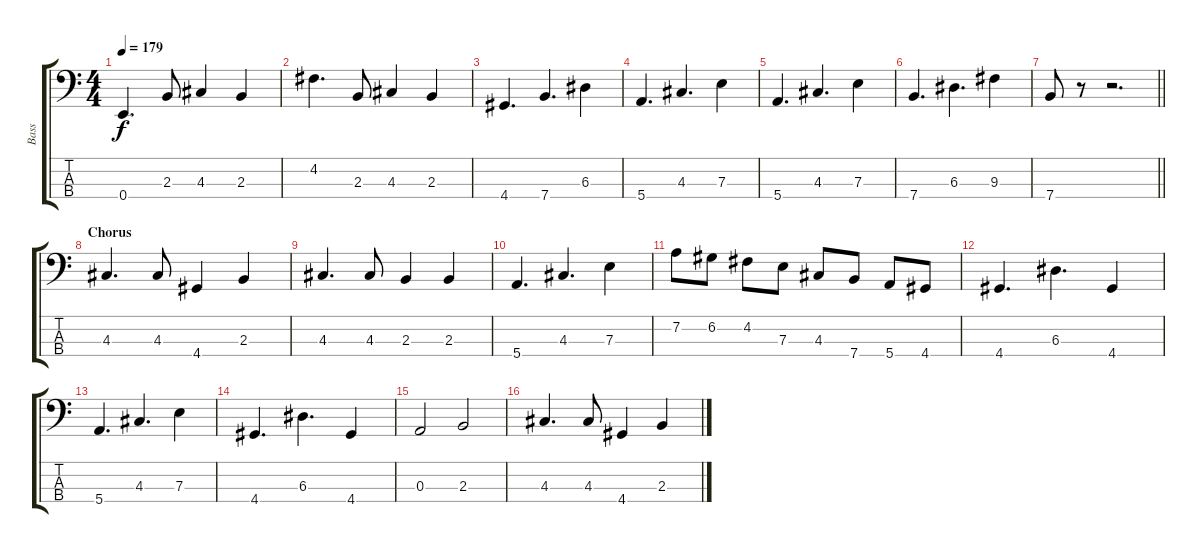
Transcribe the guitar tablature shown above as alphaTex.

\track ("Bass" "Bass") {instrument electricbassfinger}
\staff {score tabs}
\tuning (G2 D2 A1 E1) {hide}
\ts (4 4)
\tempo 179
\clef f4
\ks c
0.4.4{d dy f} 2.3.8 4.3.4 2.3.4 |
4.2.4{d} 2.3.8 4.3.4 2.3.4 |
4.4.4{d} 7.4.4{d} 6.3.4 |
5.4.4{d} 4.3.4{d} 7.3.4 |
5.4.4{d} 4.3.4{d} 7.3.4 |
7.4.4{d} 6.3.4{d} 9.3.4 |
\barLineRight lightlight
7.4.8 r.8 r.2{d} |
\section ("" "Chorus")
4.3.4{d} 4.3.8 4.4.4 2.3.4 |
4.3.4{d} 4.3.8 2.3.4 2.3.4 |
5.4.4{d} 4.3.4{d} 7.3.4 |
7.2.8 6.2.8 4.2.8 7.3.8 4.3.8 7.4.8 5.4.8 4.4.8 |
4.4.4{d} 6.3.4{d} 4.4.4 |
5.4.4{d} 4.3.4{d} 7.3.4 |
4.4.4{d} 6.3.4{d} 4.4.4 |
0.3.2 2.3.2 |
4.3.4{d} 4.3.8 4.4.4 2.3.4
